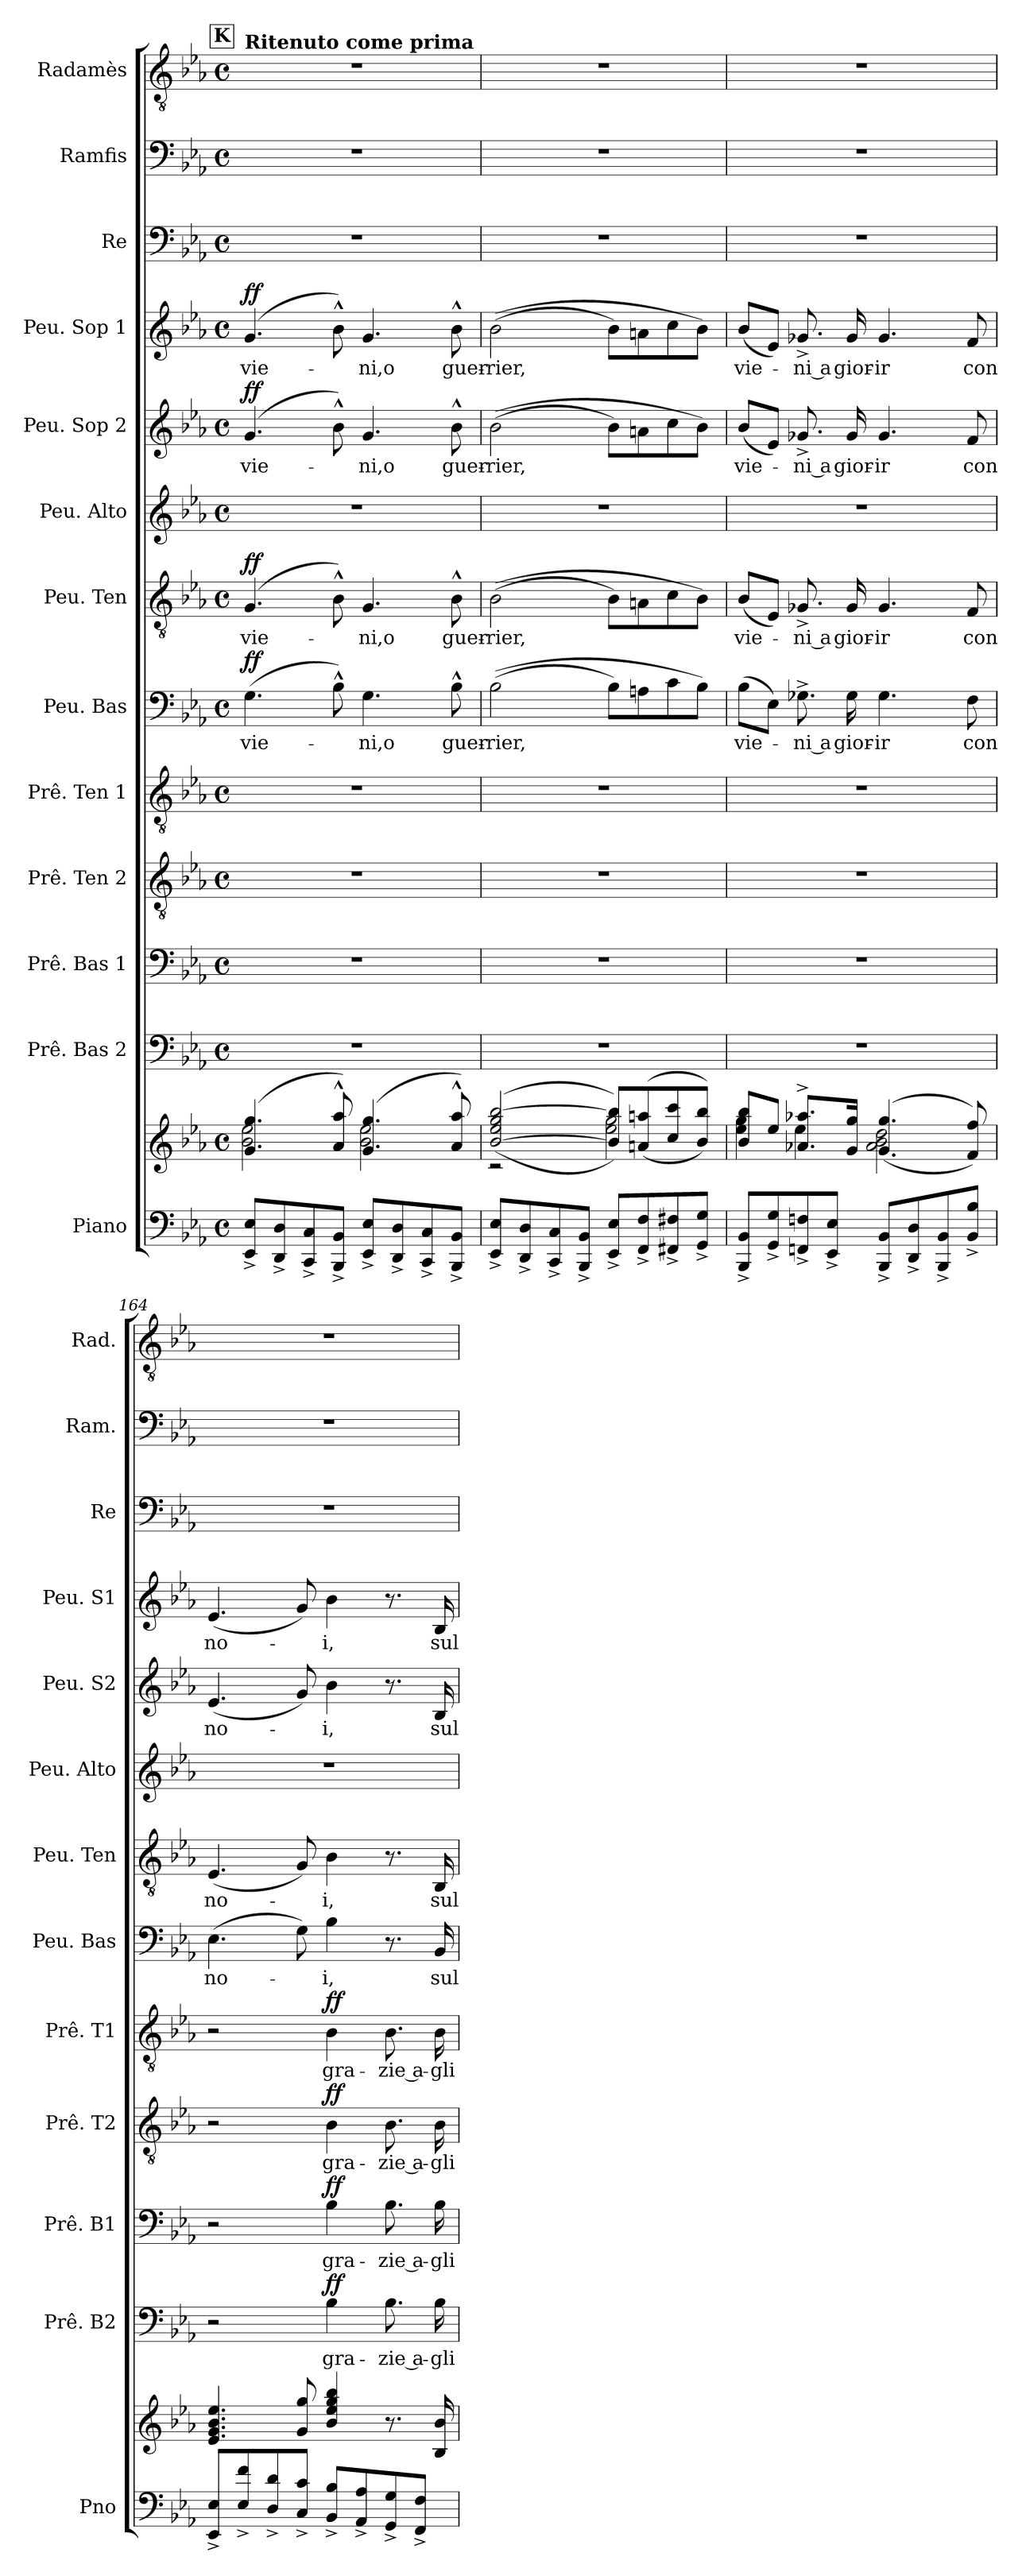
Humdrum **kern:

**kern	**kern	**kern	**text	**dynam	**kern	**text	**dynam	**kern	**text	**dynam	**kern	**text	**dynam	**kern	**text	**dynam	**kern	**text	**dynam	**kern	**kern	**text	**dynam	**kern	**text	**dynam	**kern	**kern	**kern
*part13	*part13	*part12	*part12	*part12	*part11	*part11	*part11	*part10	*part10	*part10	*part9	*part9	*part9	*part8	*part8	*part8	*part7	*part7	*part7	*part6	*part5	*part5	*part5	*part4	*part4	*part4	*part3	*part2	*part1
*staff14	*staff13	*staff12	*staff12	*staff12	*staff11	*staff11	*staff11	*staff10	*staff10	*staff10	*staff9	*staff9	*staff9	*staff8	*staff8	*staff8	*staff7	*staff7	*staff7	*staff6	*staff5	*staff5	*staff5	*staff4	*staff4	*staff4	*staff3	*staff2	*staff1
*I"Piano	*	*I"Prê. Bas 2	*	*	*I"Prê. Bas 1	*	*	*I"Prê. Ten 2	*	*	*I"Prê. Ten 1	*	*	*I"Peu. Bas	*	*	*I"Peu. Ten	*	*	*I"Peu. Alto	*I"Peu. Sop 2	*	*	*I"Peu. Sop 1	*	*	*I"Re	*I"Ramfis	*I"Radamès
*I'Pno	*	*I'Prê. B2	*	*	*I'Prê. B1	*	*	*I'Prê. T2	*	*	*I'Prê. T1	*	*	*I'Peu. Bas	*	*	*I'Peu. Ten	*	*	*I'Peu. Alto	*I'Peu. S2	*	*	*I'Peu. S1	*	*	*I'Re	*I'Ram.	*I'Rad.
!!LO:PB:g=z
*clefF4	*clefG2	*clefF4	*	*	*clefF4	*	*	*clefGv2	*	*	*clefGv2	*	*	*clefF4	*	*	*clefGv2	*	*	*clefG2	*clefG2	*	*	*clefG2	*	*	*clefF4	*clefF4	*clefGv2
*k[b-e-a-]	*k[b-e-a-]	*k[b-e-a-]	*	*	*k[b-e-a-]	*	*	*k[b-e-a-]	*	*	*k[b-e-a-]	*	*	*k[b-e-a-]	*	*	*k[b-e-a-]	*	*	*k[b-e-a-]	*k[b-e-a-]	*	*	*k[b-e-a-]	*	*	*k[b-e-a-]	*k[b-e-a-]	*k[b-e-a-]
*M4/4	*M4/4	*M4/4	*	*	*M4/4	*	*	*M4/4	*	*	*M4/4	*	*	*M4/4	*	*	*M4/4	*	*	*M4/4	*M4/4	*	*	*M4/4	*	*	*M4/4	*M4/4	*M4/4
*met(c)	*met(c)	*met(c)	*	*	*met(c)	*	*	*met(c)	*	*	*met(c)	*	*	*met(c)	*	*	*met(c)	*	*	*met(c)	*met(c)	*	*	*met(c)	*	*	*met(c)	*met(c)	*met(c)
*MM100	*MM100	*MM100	*	*	*MM100	*	*	*MM100	*	*	*MM100	*	*	*MM100	*	*	*MM100	*	*	*MM100	*MM100	*	*	*MM100	*	*	*MM100	*MM100	*MM100
!!LO:REH:place=s1:a:fs=18:t=K
=161	=161	=161	=161	=161	=161	=161	=161	=161	=161	=161	=161	=161	=161	=161	=161	=161	=161	=161	=161	=161	=161	=161	=161	=161	=161	=161	=161	=161	=161
*	*^	*	*	*	*	*	*	*	*	*	*	*	*	*	*	*	*	*	*	*	*	*	*	*	*	*	*	*	*
!	!	!	!	!	!	!	!	!	!	!	!	!	!	!	!	!	!	!	!	!	!	!	!	!	!	!	!	!	!	!LO:TX:a:B:t=Ritenuto come prima
!	!	!	!	!	!	!	!	!	!	!	!	!	!	!	!	!LO:LY:b:color=#0055FF	!LO:DY:a	!	!LO:LY:b:color=#0055FF	!LO:DY:a	!	!	!LO:LY:b:color=#0055FF	!LO:DY:a	!	!LO:LY:b:color=#0055FF	!LO:DY:a	!	!	!
8EE-/^ 8E-/^L	(>4.g/ 4.gg/	2b-\ 2ee-\	1r	.	.	1r	.	.	1r	.	.	1r	.	.	(>4.G\	vie-	ff	(>4.G/	vie-	ff	1r	(>4.g/	vie-	ff	(>4.g/	vie-	ff	1r	1r	1r
8DD/^ 8D/^	.	.	.	.	.	.	.	.	.	.	.	.	.	.	.	.	.	.	.	.	.	.	.	.	.	.	.	.	.	.
8CC/^ 8C/^	.	.	.	.	.	.	.	.	.	.	.	.	.	.	.	.	.	.	.	.	.	.	.	.	.	.	.	.	.	.
8BBB-/^ 8BB-/^J	8a-/^^ 8aa-/^^)	.	.	.	.	.	.	.	.	.	.	.	.	.	8B-^^\)	.	.	8B-^^\)	.	.	.	8b-^^\)	.	.	8b-^^\)	.	.	.	.	.
!	!	!	!	!	!	!	!	!	!	!	!	!	!	!	!	!LO:LY:b:color=#0055FF	!	!	!LO:LY:b:color=#0055FF	!	!	!	!LO:LY:b:color=#0055FF	!	!	!LO:LY:b:color=#0055FF	!	!	!	!
8EE-/^ 8E-/^L	(>4.g/ 4.gg/	2b-\ 2ee-\	.	.	.	.	.	.	.	.	.	.	.	.	4.G\	-ni,o	.	4.G/	-ni,o	.	.	4.g/	-ni,o	.	4.g/	-ni,o	.	.	.	.
8DD/^ 8D/^	.	.	.	.	.	.	.	.	.	.	.	.	.	.	.	.	.	.	.	.	.	.	.	.	.	.	.	.	.	.
8CC/^ 8C/^	.	.	.	.	.	.	.	.	.	.	.	.	.	.	.	.	.	.	.	.	.	.	.	.	.	.	.	.	.	.
!	!	!	!	!	!	!	!	!	!	!	!	!	!	!	!	!LO:LY:b:color=#0055FF	!	!	!LO:LY:b:color=#0055FF	!	!	!	!LO:LY:b:color=#0055FF	!	!	!LO:LY:b:color=#0055FF	!	!	!	!
8BBB-/^ 8BB-/^J	8a-/^^ 8aa-/^^)	.	.	.	.	.	.	.	.	.	.	.	.	.	8B-^^\	guer-	.	8B-^^\	guer-	.	.	8b-^^\	guer-	.	8b-^^\	guer-	.	.	.	.
=162	=162	=162	=162	=162	=162	=162	=162	=162	=162	=162	=162	=162	=162	=162	=162	=162	=162	=162	=162	=162	=162	=162	=162	=162	=162	=162	=162	=162	=162	=162
!	!	!	!	!	!	!	!	!	!	!	!	!	!	!	!	!LO:LY:b:color=#0055FF	!	!	!LO:LY:b:color=#0055FF	!	!	!	!LO:LY:b:color=#0055FF	!	!	!LO:LY:b:color=#0055FF	!	!	!	!
8EE-/^ 8E-/^L	(>(>[2b-/ 2ee-/ 2gg/ [2bb-/	2r	1r	.	.	1r	.	.	1r	.	.	1r	.	.	(>(>2B-\	-rier,	.	(>(>2B-\	-rier,	.	1r	(>(>2b-\	-rier,	.	(>(>2b-\	-rier,	.	1r	1r	1r
8DD/^ 8D/^	.	.	.	.	.	.	.	.	.	.	.	.	.	.	.	.	.	.	.	.	.	.	.	.	.	.	.	.	.	.
8CC/^ 8C/^	.	.	.	.	.	.	.	.	.	.	.	.	.	.	.	.	.	.	.	.	.	.	.	.	.	.	.	.	.	.
8BBB-/^ 8BB-/^J	.	.	.	.	.	.	.	.	.	.	.	.	.	.	.	.	.	.	.	.	.	.	.	.	.	.	.	.	.	.
8EE-/^ 8E-/^L	8b-/] 8bb-/]L))	2ee-\ 2gg\	.	.	.	.	.	.	.	.	.	.	.	.	8B-\L)	.	.	8B-\L)	.	.	.	8b-\L)	.	.	8b-\L)	.	.	.	.	.
8FF/^ 8F/^	(>(>8an/ 8aan/	.	.	.	.	.	.	.	.	.	.	.	.	.	8An\	.	.	8An\	.	.	.	8an\	.	.	8an\	.	.	.	.	.
8FF#X/^ 8F#X/^	8cc/ 8ccc/	.	.	.	.	.	.	.	.	.	.	.	.	.	8c\	.	.	8c\	.	.	.	8cc\	.	.	8cc\	.	.	.	.	.
8GG/^ 8G/^J	8b-/ 8bb-/J))	.	.	.	.	.	.	.	.	.	.	.	.	.	8B-\J)	.	.	8B-\J)	.	.	.	8b-\J)	.	.	8b-\J)	.	.	.	.	.
=163	=163	=163	=163	=163	=163	=163	=163	=163	=163	=163	=163	=163	=163	=163	=163	=163	=163	=163	=163	=163	=163	=163	=163	=163	=163	=163	=163	=163	=163	=163
!	!	!	!	!	!	!	!	!	!	!	!	!	!	!	!	!LO:LY:b:color=#0055FF	!	!	!LO:LY:b:color=#0055FF	!	!	!	!LO:LY:b:color=#0055FF	!	!	!LO:LY:b:color=#0055FF	!	!	!	!
8BBB-/^ 8BB-/^L	8b-/ 8bb-/L	4ee-\ 4gg\	1r	.	.	1r	.	.	1r	.	.	1r	.	.	(>8B-\L	vie-	.	(<8B-/L	vie-	.	1r	(<8b-/L	vie-	.	(<8b-/L	vie-	.	1r	1r	1r
8GG/^ 8G/^	8ee-/J	.	.	.	.	.	.	.	.	.	.	.	.	.	8E-\J)	.	.	8E-/J)	.	.	.	8e-/J)	.	.	8e-/J)	.	.	.	.	.
!	!	!	!	!	!	!	!	!	!	!	!	!	!	!	!	!LO:LY:b:color=#0055FF	!	!	!LO:LY:b:color=#0055FF	!	!	!	!LO:LY:b:color=#0055FF	!	!	!LO:LY:b:color=#0055FF	!	!	!	!
8FFn/^ 8Fn/^	8.a-X/^ 8.aa-X/^L	4ee-\	.	.	.	.	.	.	.	.	.	.	.	.	8.G-X^\	-ni a	.	8.G-X^/	-ni a	.	.	8.g-X^/	-ni a	.	8.g-X^/	-ni a	.	.	.	.
8EE-/^ 8E-/^J	.	.	.	.	.	.	.	.	.	.	.	.	.	.	.	.	.	.	.	.	.	.	.	.	.	.	.	.	.	.
!	!	!	!	!	!	!	!	!	!	!	!	!	!	!	!	!LO:LY:b:color=#0055FF	!	!	!LO:LY:b:color=#0055FF	!	!	!	!LO:LY:b:color=#0055FF	!	!	!LO:LY:b:color=#0055FF	!	!	!	!
.	16g/ 16gg/Jk	.	.	.	.	.	.	.	.	.	.	.	.	.	16G-\	gior-	.	16G-/	gior-	.	.	16g-/	gior-	.	16g-/	gior-	.	.	.	.
!	!	!	!	!	!	!	!	!	!	!	!	!	!	!	!	!LO:LY:b:color=#0055FF	!	!	!LO:LY:b:color=#0055FF	!	!	!	!LO:LY:b:color=#0055FF	!	!	!LO:LY:b:color=#0055FF	!	!	!	!
8BBB-/^ 8BB-/^L	(>(>4.g/ 4.gg/	2a-\ 2b-\ 2dd\	.	.	.	.	.	.	.	.	.	.	.	.	4.G-\	-ir	.	4.G-/	-ir	.	.	4.g-/	-ir	.	4.g-/	-ir	.	.	.	.
8DD/^ 8D/^	.	.	.	.	.	.	.	.	.	.	.	.	.	.	.	.	.	.	.	.	.	.	.	.	.	.	.	.	.	.
8BBB-/^ 8BB-/^	.	.	.	.	.	.	.	.	.	.	.	.	.	.	.	.	.	.	.	.	.	.	.	.	.	.	.	.	.	.
!	!	!	!	!	!	!	!	!	!	!	!	!	!	!	!	!LO:LY:b:color=#0055FF	!	!	!LO:LY:b:color=#0055FF	!	!	!	!LO:LY:b:color=#0055FF	!	!	!LO:LY:b:color=#0055FF	!	!	!	!
8BB-/^ 8B-/^J	8f/ 8ff/))	.	.	.	.	.	.	.	.	.	.	.	.	.	8F\	con	.	8F/	con	.	.	8f/	con	.	8f/	con	.	.	.	.
*	*v	*v	*	*	*	*	*	*	*	*	*	*	*	*	*	*	*	*	*	*	*	*	*	*	*	*	*	*	*	*
=164	=164	=164	=164	=164	=164	=164	=164	=164	=164	=164	=164	=164	=164	=164	=164	=164	=164	=164	=164	=164	=164	=164	=164	=164	=164	=164	=164	=164	=164
!	!	!	!	!	!	!	!	!	!	!	!	!	!	!	!LO:LY:b:color=#0055FF	!	!	!LO:LY:b:color=#0055FF	!	!	!	!LO:LY:b:color=#0055FF	!	!	!LO:LY:b:color=#0055FF	!	!	!	!
8EE-/^ 8E-/^L	4.e-/ 4.g/ 4.b-/ 4.ee-/	2r	.	.	2r	.	.	2r	.	.	2r	.	.	(>4.E-\	no-	.	(<4.E-/	no-	.	1r	(<4.e-/	no-	.	(<4.e-/	no-	.	1r	1r	1r
8E-/^ 8f/^	.	.	.	.	.	.	.	.	.	.	.	.	.	.	.	.	.	.	.	.	.	.	.	.	.	.	.	.	.
8D/^ 8d/^	.	.	.	.	.	.	.	.	.	.	.	.	.	.	.	.	.	.	.	.	.	.	.	.	.	.	.	.	.
8C/^ 8c/^J	8g/ 8gg/	.	.	.	.	.	.	.	.	.	.	.	.	8G\)	.	.	8G/)	.	.	.	8g/)	.	.	8g/)	.	.	.	.	.
!	!	!	!LO:LY:b:color=#0055FF	!LO:DY:a	!	!LO:LY:b:color=#0055FF	!LO:DY:a	!	!LO:LY:b:color=#AA0000	!LO:DY:a	!	!LO:LY:b:color=#0055FF	!LO:DY:a	!	!LO:LY:b:color=#0055FF	!	!	!LO:LY:b:color=#0055FF	!	!	!	!LO:LY:b:color=#0055FF	!	!	!LO:LY:b:color=#0055FF	!	!	!	!
8BB-/^ 8B-/^L	4b-/ 4ee-/ 4gg/ 4bb-/	4B-\	gra-	ff	4B-\	gra-	ff	4B-\	gra-	ff	4B-\	gra-	ff	4B-\	-i,	.	4B-\	-i,	.	.	4b-\	-i,	.	4b-\	-i,	.	.	.	.
8AA-/^ 8A-/^	.	.	.	.	.	.	.	.	.	.	.	.	.	.	.	.	.	.	.	.	.	.	.	.	.	.	.	.	.
!	!	!	!LO:LY:b:color=#0055FF	!	!	!LO:LY:b:color=#0055FF	!	!	!LO:LY:b:color=#AA0000	!	!	!LO:LY:b:color=#0055FF	!	!	!	!	!	!	!	!	!	!	!	!	!	!	!	!	!
8GG/^ 8G/^	8.r	8.B-\	zie a-	.	8.B-\	zie a-	.	8.B-\	zie a-	.	8.B-\	zie a-	.	8.r	.	.	8.r	.	.	.	8.r	.	.	8.r	.	.	.	.	.
8FF/^ 8F/^J	.	.	.	.	.	.	.	.	.	.	.	.	.	.	.	.	.	.	.	.	.	.	.	.	.	.	.	.	.
!	!	!	!LO:LY:b:color=#0055FF	!	!	!LO:LY:b:color=#0055FF	!	!	!LO:LY:b:color=#AA0000	!	!	!LO:LY:b:color=#0055FF	!	!	!LO:LY:b:color=#0055FF	!	!	!LO:LY:b:color=#0055FF	!	!	!	!LO:LY:b:color=#0055FF	!	!	!LO:LY:b:color=#0055FF	!	!	!	!
.	16B-/ 16b-/	16B-\	-gli	.	16B-\	-gli	.	16B-\	-gli	.	16B-\	-gli	.	16BB-/	sul	.	16BB-/	sul	.	.	16B-/	sul	.	16B-/	sul	.	.	.	.
=	=	=	=	=	=	=	=	=	=	=	=	=	=	=	=	=	=	=	=	=	=	=	=	=	=	=	=	=	=
*-	*-	*-	*-	*-	*-	*-	*-	*-	*-	*-	*-	*-	*-	*-	*-	*-	*-	*-	*-	*-	*-	*-	*-	*-	*-	*-	*-	*-	*-
